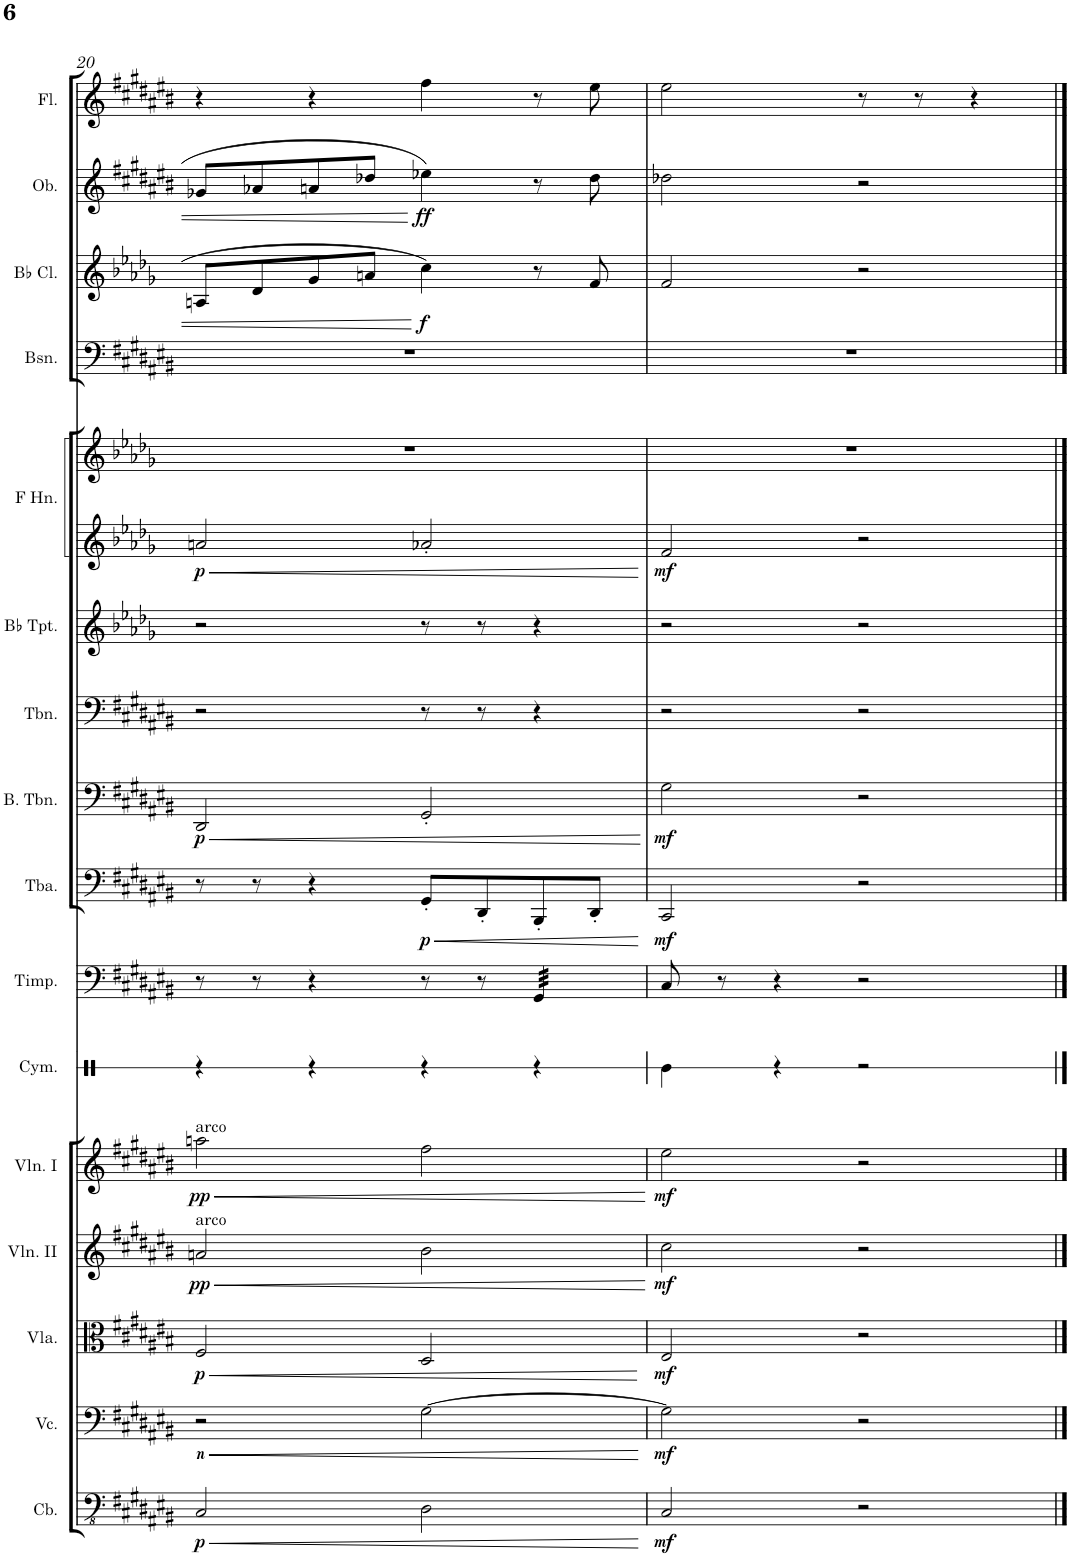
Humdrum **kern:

**kern	**dynam	**kern	**dynam	**kern	**dynam	**kern	**dynam	**kern	**dynam	**kern	**kern	**kern	**dynam	**kern	**dynam	**kern	**kern	**kern	**kern	**dynam	**kern	**kern	**dynam	**kern	**dynam	**kern
*part16	*part16	*part15	*part15	*part14	*part14	*part13	*part13	*part12	*part12	*part11	*part10	*part9	*part9	*part8	*part8	*part7	*part6	*part5	*part5	*part5	*part4	*part3	*part3	*part2	*part2	*part1
*staff17	*staff17	*staff16	*staff16	*staff15	*staff15	*staff14	*staff14	*staff13	*staff13	*staff12	*staff11	*staff10	*staff10	*staff9	*staff9	*staff8	*staff7	*staff6	*staff5	*staff5/6	*staff4	*staff3	*staff3	*staff2	*staff2	*staff1
*I"Contrabasses	*	*I"Violoncellos	*	*I"Violas	*	*I"Violins II	*	*I"Violins I	*	*I"Cymbal	*I"Timpani	*I"Tuba	*	*I"Bass Trombone	*	*I"Trombone	*I"Trumpets in Bb	*I"Horns in F	*	*	*I"Bassoons	*I"Clarinets in Bb	*	*I"Oboes	*	*I"Flutes
*I'Cb.	*	*I'Vc.	*	*I'Vla.	*	*I'Vln. II	*	*I'Vln. I	*	*I'Cym.	*I'Timp.	*I'Tba.	*	*I'B. Tbn.	*	*I'Tbn.	*	*	*	*	*I'Bsn.	*	*	*I'Ob.	*	*I'Fl.
!!LO:PB:g=z
*clefFv4	*	*clefF4	*	*clefC3	*	*clefG2	*	*clefG2	*	*clefX	*clefF4	*clefF4	*	*clefF4	*	*clefF4	*clefG2	*clefG2	*clefG2	*	*clefF4	*clefG2	*	*clefG2	*	*clefG2
*	*	*	*	*	*	*	*	*	*	*	*	*	*	*	*	*	*ITrd1c2	*ITrd4c7	*ITrd4c7	*	*	*ITrd1c2	*	*	*	*
*k[f#c#g#d#a#e#b#]	*	*k[f#c#g#d#a#e#b#]	*	*k[f#c#g#d#a#e#b#]	*	*k[f#c#g#d#a#e#b#]	*	*k[f#c#g#d#a#e#b#]	*	*k[]	*k[f#c#g#d#a#e#b#]	*k[f#c#g#d#a#e#b#]	*	*k[f#c#g#d#a#e#b#]	*	*k[f#c#g#d#a#e#b#]	*k[b-e-a-d-g-]	*k[b-e-a-d-g-]	*k[b-e-a-d-g-]	*	*k[f#c#g#d#a#e#b#]	*k[b-e-a-d-g-]	*	*k[f#c#g#d#a#e#b#]	*	*k[f#c#g#d#a#e#b#]
*M4/4	*	*M4/4	*	*M4/4	*	*M4/4	*	*M4/4	*	*M4/4	*M4/4	*M4/4	*	*M4/4	*	*M4/4	*M4/4	*M4/4	*M4/4	*	*M4/4	*M4/4	*	*M4/4	*	*M4/4
=20	=20	=20	=20	=20	=20	=20	=20	=20	=20	=20	=20	=20	=20	=20	=20	=20	=20	=20	=20	=20	=20	=20	=20	=20	=20	=20
!	!	!	!	!	!	!	!	!LO:TX:a:t=arco	!	!	!	!	!	!	!	!	!	!	!	!	!	!	!	!	!	!
!	!	!	!	!	!	!LO:TX:a:t=arco	!	!	!	!	!	!	!	!	!	!	!	!	!	!	!	!	!	!	!	!
!	!LO:HP:b	!	!LO:HP:b	!	!LO:HP:b	!	!LO:HP:b	!	!LO:HP:b	!	!	!	!	!	!LO:HP:b	!	!	!	!	!	!	!	!	!	!	!
!	!LO:DY:n=1:b	!	!LO:DY:n=1:b	!	!LO:DY:n=1:b	!	!LO:DY:n=1:b	!	!LO:DY:n=1:b	!	!	!	!	!	!LO:DY:n=1:b	!	!	!	!	!LO:DY:b=2	!	!	!	!	!	!
2CC#/	< p	2r	< other-dynamics	2F#/	< p	2an/	< pp	2aan\	< pp	4r	8r	8r	.	2DD#/	< p	2r	2r	2an/	1r	p	1r	8An/L	.	8g-X/L	.	4r
.	.	.	.	.	.	.	.	.	.	.	8r	8r	.	.	.	.	.	.	.	.	.	8d-/	.	8a-X/	.	.
.	.	.	.	.	.	.	.	.	.	4r	4r	4r	.	.	.	.	.	.	.	.	.	8g-/	.	8an/	.	4r
.	.	.	.	.	.	.	.	.	.	.	.	.	.	.	.	.	.	.	.	.	.	8an/J	.	8dd-X/J	.	.
!	!	!	!	!	!	!	!	!	!	!	!	!	!LO:HP:b	!	!	!	!	!	!	!	!	!	!	!	!	!
!	!	!	!	!	!	!	!	!	!	!	!	!	!LO:DY:n=1:b	!	!	!	!	!	!	!	!	!	!LO:DY:b	!	!LO:DY:b	!
2DD#\	.	[2G#\	.	2D#/	.	2b#\	.	2ff#\	.	4r	8r	8GG#'/L	< p	2GG#'/	.	8r	8r	2a-X'/	.	.	.	4cc\	f	4ee-X\	ff	4ff#\
.	.	.	.	.	.	.	.	.	.	.	8r	8DD#'/	.	.	.	8r	8r	.	.	.	.	.	.	.	.	.
*	*	*	*	*	*	*	*	*	*	*	*tremolo	*	*	*	*	*	*	*	*	*	*	*	*	*	*	*
.	.	.	.	.	.	.	.	.	.	4r	32GG#/LLL	8BBB#'/	.	.	.	4r	4r	.	.	.	.	8r	.	8r	.	8r
.	.	.	.	.	.	.	.	.	.	.	32GG#/	.	.	.	.	.	.	.	.	.	.	.	.	.	.	.
.	.	.	.	.	.	.	.	.	.	.	32GG#/	.	.	.	.	.	.	.	.	.	.	.	.	.	.	.
.	.	.	.	.	.	.	.	.	.	.	32GG#/	.	.	.	.	.	.	.	.	.	.	.	.	.	.	.
.	.	.	.	.	.	.	.	.	.	.	32GG#/	8DD#'/J	.	.	.	.	.	.	.	.	.	8f/	.	8dd-\	.	8ee#\
.	.	.	.	.	.	.	.	.	.	.	32GG#/	.	.	.	.	.	.	.	.	.	.	.	.	.	.	.
.	.	.	.	.	.	.	.	.	.	.	32GG#/	.	.	.	.	.	.	.	.	.	.	.	.	.	.	.
.	.	.	.	.	.	.	.	.	.	.	32GG#/JJJ	.	.	.	.	.	.	.	.	.	.	.	.	.	.	.
*	*	*	*	*	*	*	*	*	*	*	*Xtremolo	*	*	*	*	*	*	*	*	*	*	*	*	*	*	*
.	[	.	[	.	[	.	[	.	[	.	.	.	[	.	[	.	.	.	.	.	.	.	.	.	.	.
=21	=21	=21	=21	=21	=21	=21	=21	=21	=21	=21	=21	=21	=21	=21	=21	=21	=21	=21	=21	=21	=21	=21	=21	=21	=21	=21
!	!LO:DY:b	!	!LO:DY:b	!	!LO:DY:b	!	!LO:DY:b	!	!LO:DY:b	!	!	!	!LO:DY:b	!	!LO:DY:b	!	!	!	!	!LO:DY:b=2	!	!	!	!	!	!
2CC#/	mf	2G#\]	mf	2E#/	mf	2cc#\	mf	2ee#\	mf	4Re\	8C#/	2CC#/	mf	2G#\	mf	2r	2r	2f/	1r	mf	1r	2f/	.	2dd-X\	.	2ee#\
.	.	.	.	.	.	.	.	.	.	.	8r	.	.	.	.	.	.	.	.	.	.	.	.	.	.	.
.	.	.	.	.	.	.	.	.	.	4r	4r	.	.	.	.	.	.	.	.	.	.	.	.	.	.	.
2r	.	2r	.	2r	.	2r	.	2r	.	2r	2r	2r	.	2r	.	2r	2r	2r	.	.	.	2r	.	2r	.	8r
.	.	.	.	.	.	.	.	.	.	.	.	.	.	.	.	.	.	.	.	.	.	.	.	.	.	8r
.	.	.	.	.	.	.	.	.	.	.	.	.	.	.	.	.	.	.	.	.	.	.	.	.	.	4r
==	==	==	==	==	==	==	==	==	==	==	==	==	==	==	==	==	==	==	==	==	==	==	==	==	==	==
*-	*-	*-	*-	*-	*-	*-	*-	*-	*-	*-	*-	*-	*-	*-	*-	*-	*-	*-	*-	*-	*-	*-	*-	*-	*-	*-
